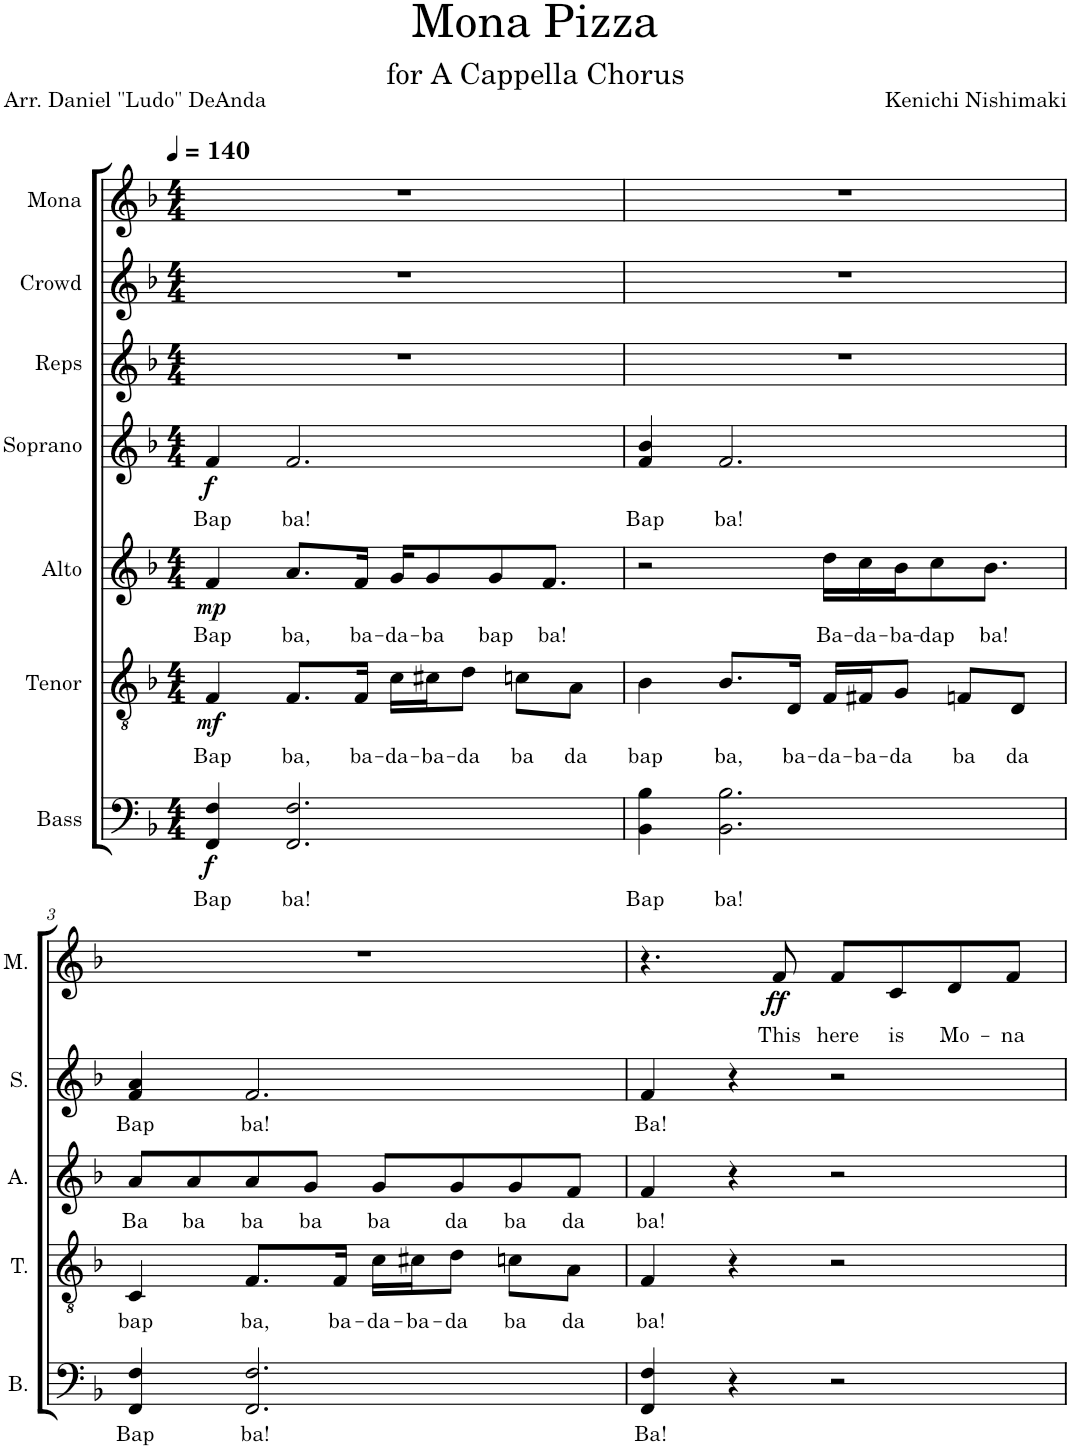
**kern	**text	**dynam	**kern	**text	**dynam	**kern	**text	**dynam	**kern	**text	**dynam	**kern	**kern	**kern	**text	**dynam
*part7	*part7	*part7	*part6	*part6	*part6	*part5	*part5	*part5	*part4	*part4	*part4	*part3	*part2	*part1	*part1	*part1
*staff7	*staff7	*staff7	*staff6	*staff6	*staff6	*staff5	*staff5	*staff5	*staff4	*staff4	*staff4	*staff3	*staff2	*staff1	*staff1	*staff1
*I"Bass	*	*	*I"Tenor	*	*	*I"Alto	*	*	*I"Soprano	*	*	*I"Reps	*I"Crowd	*I"Mona	*	*
*I'B.	*	*	*I'T.	*	*	*I'A.	*	*	*I'S.	*	*	*I'R.	*I'C.	*I'M.	*	*
*clefF4	*	*	*clefGv2	*	*	*clefG2	*	*	*clefG2	*	*	*clefG2	*clefG2	*clefG2	*	*
*k[b-]	*	*	*k[b-]	*	*	*k[b-]	*	*	*k[b-]	*	*	*k[b-]	*k[b-]	*k[b-]	*	*
*M4/4	*	*	*M4/4	*	*	*M4/4	*	*	*M4/4	*	*	*M4/4	*M4/4	*M4/4	*	*
*MM140	*	*	*MM140	*	*	*MM140	*	*	*MM140	*	*	*MM140	*MM140	*MM140	*	*
=1	=1	=1	=1	=1	=1	=1	=1	=1	=1	=1	=1	=1	=1	=1	=1	=1
!	!LO:LY:b	!LO:DY:b	!	!LO:LY:b	!LO:DY:b	!	!LO:LY:b	!LO:DY:b	!	!LO:LY:b	!LO:DY:b	!	!	!	!	!
4FF/ 4F/	Bap	f	4F/	Bap	mf	4f/	Bap	mp	4f/	Bap	f	1r	1r	1r	.	.
!	!LO:LY:b	!	!	!LO:LY:b	!	!	!LO:LY:b	!	!	!LO:LY:b	!	!	!	!	!	!
2.FF/ 2.F/	ba!	.	8.F/L	ba,	.	8.a/L	ba,	.	2.f/	ba!	.	.	.	.	.	.
!	!	!	!	!LO:LY:b	!	!	!LO:LY:b	!	!	!	!	!	!	!	!	!
.	.	.	16F/Jk	ba-	.	16f/Jk	ba-	.	.	.	.	.	.	.	.	.
!	!	!	!	!LO:LY:b	!	!	!LO:LY:b	!	!	!	!	!	!	!	!	!
.	.	.	16c\LL	-da-	.	16g/KL	-da-	.	.	.	.	.	.	.	.	.
!	!	!	!	!LO:LY:b	!	!	!LO:LY:b	!	!	!	!	!	!	!	!	!
.	.	.	16c#X\J	-ba-	.	8g/	-ba	.	.	.	.	.	.	.	.	.
!	!	!	!	!LO:LY:b	!	!	!	!	!	!	!	!	!	!	!	!
.	.	.	8d\J	-da	.	.	.	.	.	.	.	.	.	.	.	.
!	!	!	!	!	!	!	!LO:LY:b	!	!	!	!	!	!	!	!	!
.	.	.	.	.	.	8g/	bap	.	.	.	.	.	.	.	.	.
!	!	!	!	!LO:LY:b	!	!	!	!	!	!	!	!	!	!	!	!
.	.	.	8cn\L	ba	.	.	.	.	.	.	.	.	.	.	.	.
!	!	!	!	!	!	!	!LO:LY:b	!	!	!	!	!	!	!	!	!
.	.	.	.	.	.	8.f/J	ba!	.	.	.	.	.	.	.	.	.
!	!	!	!	!LO:LY:b	!	!	!	!	!	!	!	!	!	!	!	!
.	.	.	8A\J	da	.	.	.	.	.	.	.	.	.	.	.	.
=2	=2	=2	=2	=2	=2	=2	=2	=2	=2	=2	=2	=2	=2	=2	=2	=2
!	!LO:LY:b	!	!	!LO:LY:b	!	!	!	!	!	!LO:LY:b	!	!	!	!	!	!
4BB-\ 4B-\	Bap	.	4B-\	bap	.	2r	.	.	4f/ 4b-/	Bap	.	1r	1r	1r	.	.
!	!LO:LY:b	!	!	!LO:LY:b	!	!	!	!	!	!LO:LY:b	!	!	!	!	!	!
2.BB-\ 2.B-\	ba!	.	8.B-/L	ba,	.	.	.	.	2.f/	ba!	.	.	.	.	.	.
!	!	!	!	!LO:LY:b	!	!	!	!	!	!	!	!	!	!	!	!
.	.	.	16D/Jk	ba-	.	.	.	.	.	.	.	.	.	.	.	.
!	!	!	!	!LO:LY:b	!	!	!LO:LY:b	!	!	!	!	!	!	!	!	!
.	.	.	16F/LL	-da-	.	16dd\LL	Ba-	.	.	.	.	.	.	.	.	.
!	!	!	!	!LO:LY:b	!	!	!LO:LY:b	!	!	!	!	!	!	!	!	!
.	.	.	16F#X/J	-ba-	.	16cc\	-da-	.	.	.	.	.	.	.	.	.
!	!	!	!	!LO:LY:b	!	!	!LO:LY:b	!	!	!	!	!	!	!	!	!
.	.	.	8G/J	-da	.	16b-\J	-ba-	.	.	.	.	.	.	.	.	.
!	!	!	!	!	!	!	!LO:LY:b	!	!	!	!	!	!	!	!	!
.	.	.	.	.	.	8cc\	-dap	.	.	.	.	.	.	.	.	.
!	!	!	!	!LO:LY:b	!	!	!	!	!	!	!	!	!	!	!	!
.	.	.	8Fn/L	ba	.	.	.	.	.	.	.	.	.	.	.	.
!	!	!	!	!	!	!	!LO:LY:b	!	!	!	!	!	!	!	!	!
.	.	.	.	.	.	8.b-\J	ba!	.	.	.	.	.	.	.	.	.
!	!	!	!	!LO:LY:b	!	!	!	!	!	!	!	!	!	!	!	!
.	.	.	8D/J	da	.	.	.	.	.	.	.	.	.	.	.	.
!!LO:LB:g=z
=3	=3	=3	=3	=3	=3	=3	=3	=3	=3	=3	=3	=3	=3	=3	=3	=3
!	!LO:LY:b	!	!	!LO:LY:b	!	!	!LO:LY:b	!	!	!LO:LY:b	!	!	!	!	!	!
4FF/ 4F/	Bap	.	4C/	bap	.	8a/L	Ba	.	4f/ 4a/	Bap	.	1r	1r	1r	.	.
!	!	!	!	!	!	!	!LO:LY:b	!	!	!	!	!	!	!	!	!
.	.	.	.	.	.	8a/	ba	.	.	.	.	.	.	.	.	.
!	!LO:LY:b	!	!	!LO:LY:b	!	!	!LO:LY:b	!	!	!LO:LY:b	!	!	!	!	!	!
2.FF/ 2.F/	ba!	.	8.F/L	ba,	.	8a/	ba	.	2.f/	ba!	.	.	.	.	.	.
!	!	!	!	!	!	!	!LO:LY:b	!	!	!	!	!	!	!	!	!
.	.	.	.	.	.	8g/J	ba	.	.	.	.	.	.	.	.	.
!	!	!	!	!LO:LY:b	!	!	!	!	!	!	!	!	!	!	!	!
.	.	.	16F/Jk	ba-	.	.	.	.	.	.	.	.	.	.	.	.
!	!	!	!	!LO:LY:b	!	!	!LO:LY:b	!	!	!	!	!	!	!	!	!
.	.	.	16c\LL	-da-	.	8g/L	ba	.	.	.	.	.	.	.	.	.
!	!	!	!	!LO:LY:b	!	!	!	!	!	!	!	!	!	!	!	!
.	.	.	16c#X\J	-ba-	.	.	.	.	.	.	.	.	.	.	.	.
!	!	!	!	!LO:LY:b	!	!	!LO:LY:b	!	!	!	!	!	!	!	!	!
.	.	.	8d\J	-da	.	8g/	da	.	.	.	.	.	.	.	.	.
!	!	!	!	!LO:LY:b	!	!	!LO:LY:b	!	!	!	!	!	!	!	!	!
.	.	.	8cn\L	ba	.	8g/	ba	.	.	.	.	.	.	.	.	.
!	!	!	!	!LO:LY:b	!	!	!LO:LY:b	!	!	!	!	!	!	!	!	!
.	.	.	8A\J	da	.	8f/J	da	.	.	.	.	.	.	.	.	.
=4	=4	=4	=4	=4	=4	=4	=4	=4	=4	=4	=4	=4	=4	=4	=4	=4
!	!LO:LY:b	!	!	!LO:LY:b	!	!	!LO:LY:b	!	!	!LO:LY:b	!	!	!	!	!	!
4FF/ 4F/	Ba!	.	4F/	ba!	.	4f/	ba!	.	4f/	Ba!	.	1r	1r	4.r	.	.
4r	.	.	4r	.	.	4r	.	.	4r	.	.	.	.	.	.	.
!	!	!	!	!	!	!	!	!	!	!	!	!	!	!	!LO:LY:b	!LO:DY:b
.	.	.	.	.	.	.	.	.	.	.	.	.	.	8f/	This	ff
!	!	!	!	!	!	!	!	!	!	!	!	!	!	!	!LO:LY:b	!
2r	.	.	2r	.	.	2r	.	.	2r	.	.	.	.	8f/L	here	.
!	!	!	!	!	!	!	!	!	!	!	!	!	!	!	!LO:LY:b	!
.	.	.	.	.	.	.	.	.	.	.	.	.	.	8c/	is	.
!	!	!	!	!	!	!	!	!	!	!	!	!	!	!	!LO:LY:b	!
.	.	.	.	.	.	.	.	.	.	.	.	.	.	8d/	Mo-	.
!	!	!	!	!	!	!	!	!	!	!	!	!	!	!	!LO:LY:b	!
.	.	.	.	.	.	.	.	.	.	.	.	.	.	8f/J	-na	.
=	=	=	=	=	=	=	=	=	=	=	=	=	=	=	=	=
*-	*-	*-	*-	*-	*-	*-	*-	*-	*-	*-	*-	*-	*-	*-	*-	*-
